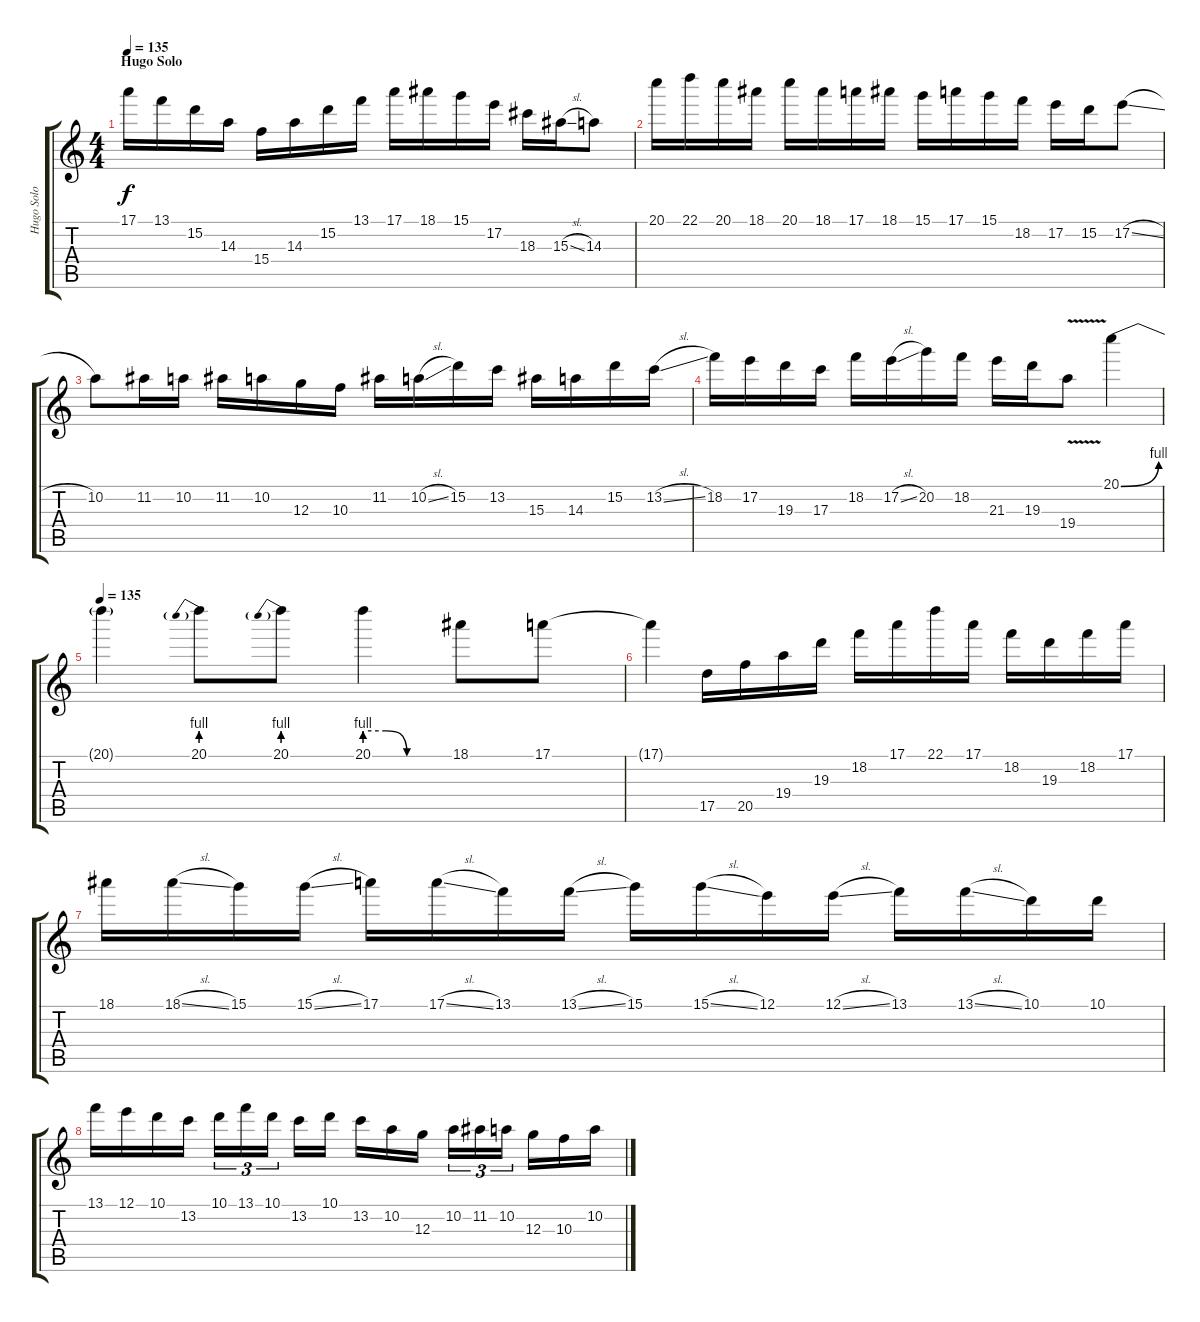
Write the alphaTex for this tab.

\track ("Hugo Solo" "Hugo Solo") {instrument distortionguitar}
\staff {score tabs}
\tuning (E4 B3 G3 D3 A2 D2) {hide}
\ts (4 4)
\section ("" "Hugo Solo")
\tempo 135
\clef g2
\ks c
17.1.16{dy f} 13.1.16 15.2.16 14.3.16 15.4.16 14.3.16 15.2.16 13.1.16 17.1.16 18.1.16 15.1.16 17.2.16 18.3.16 15.3{sl}.16 14.3.8 |
20.1.16 22.1.16 20.1.16 18.1.16 20.1.16 18.1.16 17.1.16 18.1.16 15.1.16 17.1.16 15.1.16 18.2.16 17.2.16 15.2.16 17.2{sl}.8 |
10.2.8 11.2.16 10.2.16 11.2.16 10.2.16 12.3.16 10.3.16 11.2.16 10.2{sl}.16 15.2.16 13.2.16 15.3.16 14.3.16 15.2.16 13.2{sl}.16 |
18.2.16 17.2.16 19.3.16 17.3.16 18.2.16 17.2{sl}.16 20.2.16 18.2.16 21.3.16 19.3.16 19.4{v}.8 20.1{be (bend 0 0 60 4)}.4 |
\tempo 135
20.1{t}.4 20.1{be (prebend 0 4 60 4)}.8 20.1{be (prebend 0 4 60 4)}.8 20.1{be (custom 0 4 15 4 30 0 60 0)}.4 18.1.8 17.1.8 |
17.1{t}.4 17.5.16 20.5.16 19.4.16 19.3.16 18.2.16 17.1.16 22.1.16 17.1.16 18.2.16 19.3.16 18.2.16 17.1.16 |
18.1.16 18.1{sl}.16 15.1.16 15.1{sl}.16 17.1.16 17.1{sl}.16 13.1.16 13.1{sl}.16 15.1.16 15.1{sl}.16 12.1.16 12.1{sl}.16 13.1.16 13.1{sl}.16 10.1.16 10.1.16 |
13.1.16 12.1.16 10.1.16 13.2.16 10.1.16{tu (3 2)} 13.1.16{tu (3 2)} 10.1.16{tu (3 2) beam splitsecondary} 13.2.16 10.1.16 13.2.16 10.2.16 12.3.16{beam splitsecondary} 10.2.16{tu (3 2)} 11.2.16{tu (3 2)} 10.2.16{tu (3 2) beam splitsecondary} 12.3.16 10.3.16 10.2.16
